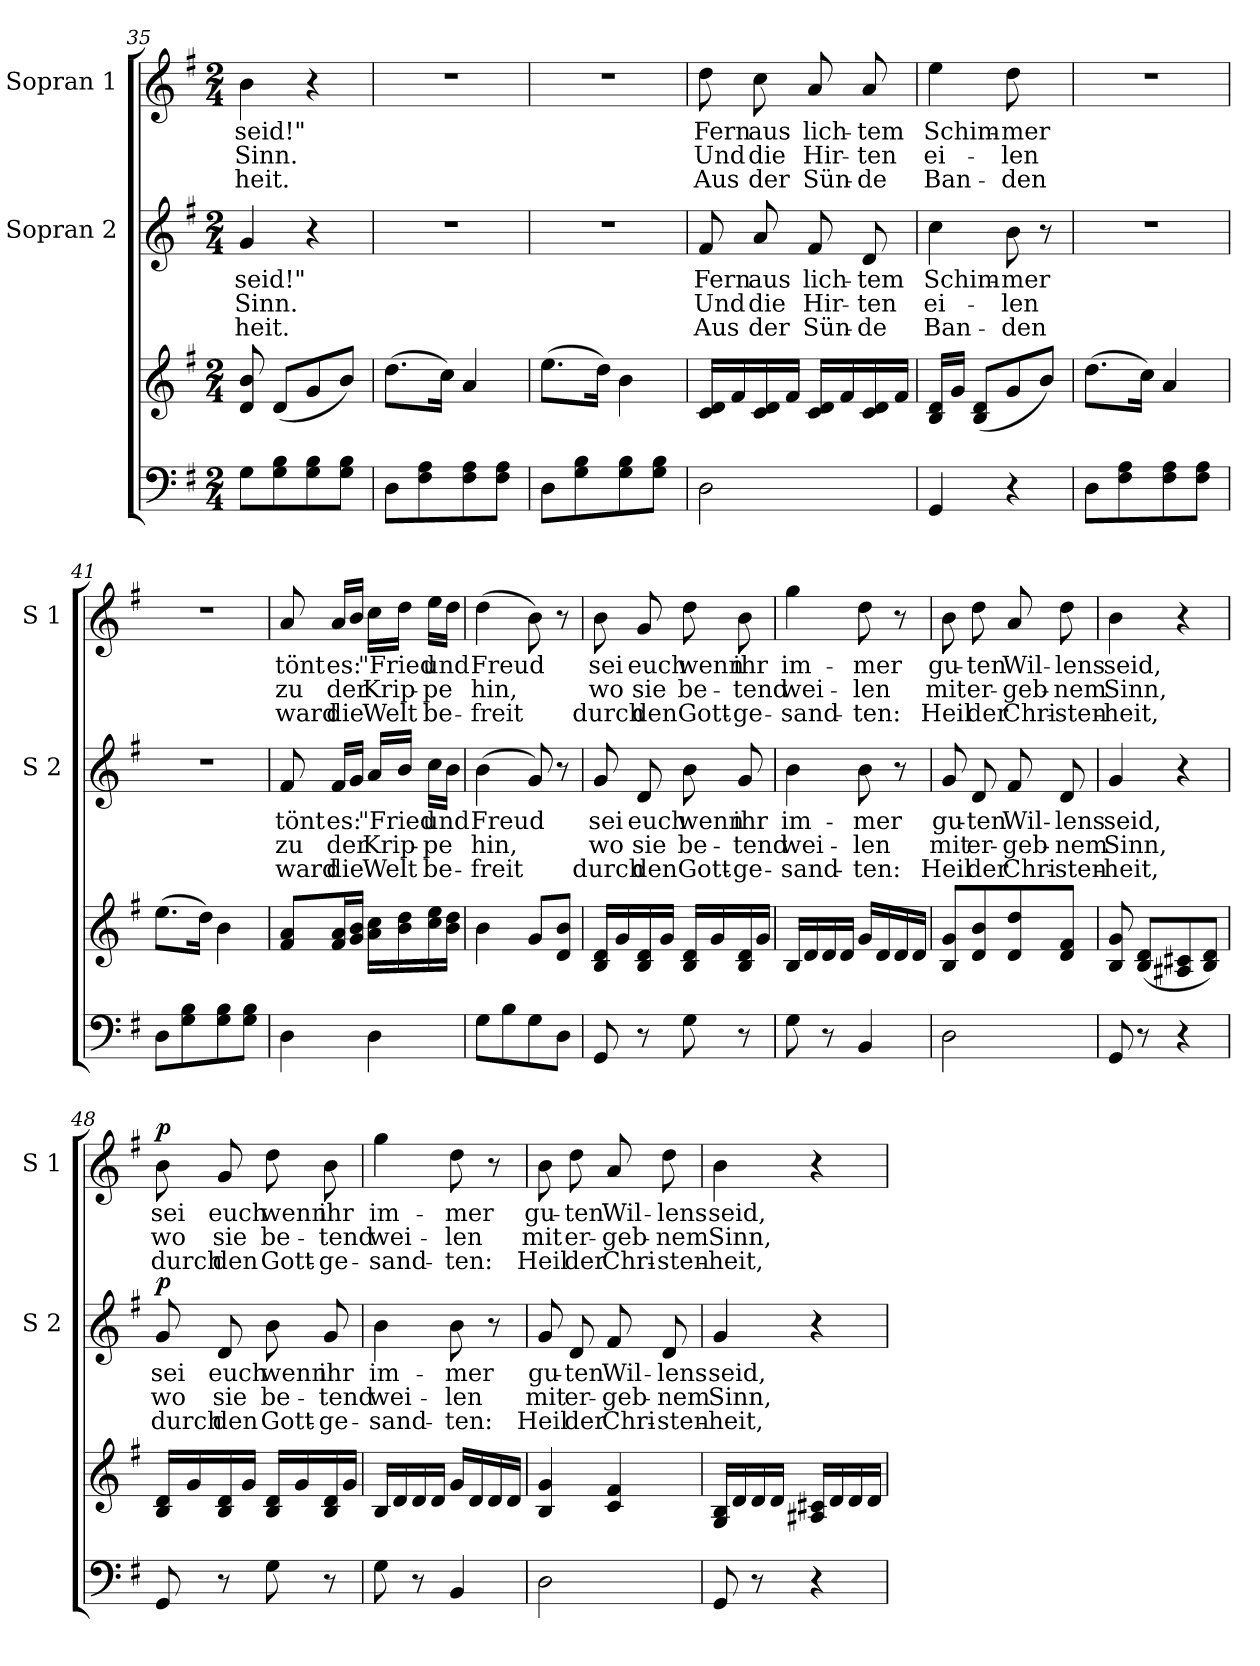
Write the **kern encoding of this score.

**kern	**kern	**kern	**text	**text	**text	**dynam	**kern	**text	**text	**text	**dynam
*part3	*part3	*part2	*part2	*part2	*part2	*part2	*part1	*part1	*part1	*part1	*part1
*staff4	*staff3	*staff2	*staff2	*staff2	*staff2	*staff2	*staff1	*staff1	*staff1	*staff1	*staff1
*	*	*I"Sopran 2	*	*	*	*	*I"Sopran 1	*	*	*	*
*	*	*I'S 2	*	*	*	*	*I'S 1	*	*	*	*
!!LO:PB:g=z
*clefF4	*clefG2	*clefG2	*	*	*	*	*clefG2	*	*	*	*
*k[f#]	*k[f#]	*k[f#]	*	*	*	*	*k[f#]	*	*	*	*
*G:	*G:	*G:	*	*	*	*	*G:	*	*	*	*
*M2/4	*M2/4	*M2/4	*	*	*	*	*M2/4	*	*	*	*
=35	=35	=35	=35	=35	=35	=35	=35	=35	=35	=35	=35
!	!	!	!LO:LY:b	!LO:LY:b	!LO:LY:b	!	!	!LO:LY:b	!LO:LY:b	!LO:LY:b	!
8G\L	8d/ 8b/	4g/	seid!"	Sinn.	-heit.	.	4b\	seid!"	Sinn.	-heit.	.
8G\ 8B\	(<8d/L	.	.	.	.	.	.	.	.	.	.
8G\ 8B\	8g/	4r	.	.	.	.	4r	.	.	.	.
8G\ 8B\J	8b/J)	.	.	.	.	.	.	.	.	.	.
=36	=36	=36	=36	=36	=36	=36	=36	=36	=36	=36	=36
8D\L	(>8.dd\L	2r	.	.	.	.	2r	.	.	.	.
8F#\ 8A\	.	.	.	.	.	.	.	.	.	.	.
.	16cc\Jk)	.	.	.	.	.	.	.	.	.	.
8F#\ 8A\	4a/	.	.	.	.	.	.	.	.	.	.
8F#\ 8A\J	.	.	.	.	.	.	.	.	.	.	.
=37	=37	=37	=37	=37	=37	=37	=37	=37	=37	=37	=37
8D\L	(>8.ee\L	2r	.	.	.	.	2r	.	.	.	.
8G\ 8B\	.	.	.	.	.	.	.	.	.	.	.
.	16dd\Jk)	.	.	.	.	.	.	.	.	.	.
8G\ 8B\	4b\	.	.	.	.	.	.	.	.	.	.
8G\ 8B\J	.	.	.	.	.	.	.	.	.	.	.
=38	=38	=38	=38	=38	=38	=38	=38	=38	=38	=38	=38
!	!	!	!LO:LY:b	!LO:LY:b	!LO:LY:b	!	!	!LO:LY:b	!LO:LY:b	!LO:LY:b	!
2D\	16c/ 16d/LL	8f#/	Fern	Und	Aus	.	8dd\	Fern	Und	Aus	.
.	16f#/	.	.	.	.	.	.	.	.	.	.
!	!	!	!LO:LY:b	!LO:LY:b	!LO:LY:b	!	!	!LO:LY:b	!LO:LY:b	!LO:LY:b	!
.	16c/ 16d/	8a/	aus	die	der	.	8cc\	aus	die	der	.
.	16f#/JJ	.	.	.	.	.	.	.	.	.	.
!	!	!	!LO:LY:b	!LO:LY:b	!LO:LY:b	!	!	!LO:LY:b	!LO:LY:b	!LO:LY:b	!
.	16c/ 16d/LL	8f#/	lich-	Hir-	Sün-	.	8a/	lich-	Hir-	Sün-	.
.	16f#/	.	.	.	.	.	.	.	.	.	.
!	!	!	!LO:LY:b	!LO:LY:b	!LO:LY:b	!	!	!LO:LY:b	!LO:LY:b	!LO:LY:b	!
.	16c/ 16d/	8d/	-tem	-ten	-de	.	8a/	-tem	-ten	-de	.
.	16f#/JJ	.	.	.	.	.	.	.	.	.	.
=39	=39	=39	=39	=39	=39	=39	=39	=39	=39	=39	=39
!	!	!	!LO:LY:b	!LO:LY:b	!LO:LY:b	!	!	!LO:LY:b	!LO:LY:b	!LO:LY:b	!
4GG/	16B/ 16d/LL	4cc\	Schim-	ei-	Ban-	.	4ee\	Schim-	ei-	Ban-	.
.	16g/JJ	.	.	.	.	.	.	.	.	.	.
.	(<8B/ 8d/L	.	.	.	.	.	.	.	.	.	.
!	!	!	!LO:LY:b	!LO:LY:b	!LO:LY:b	!	!	!LO:LY:b	!LO:LY:b	!LO:LY:b	!
4r	8g/	8b\	-mer	-len	-den	.	8dd\	-mer	-len	-den	.
.	8b/J)	8r	.	.	.	.	8ryy	.	.	.	.
=40	=40	=40	=40	=40	=40	=40	=40	=40	=40	=40	=40
8D\L	(>8.dd\L	2r	.	.	.	.	2r	.	.	.	.
8F#\ 8A\	.	.	.	.	.	.	.	.	.	.	.
.	16cc\Jk)	.	.	.	.	.	.	.	.	.	.
8F#\ 8A\	4a/	.	.	.	.	.	.	.	.	.	.
8F#\ 8A\J	.	.	.	.	.	.	.	.	.	.	.
!!LO:LB:g=z
=41	=41	=41	=41	=41	=41	=41	=41	=41	=41	=41	=41
8D\L	(>8.ee\L	2r	.	.	.	.	2r	.	.	.	.
8G\ 8B\	.	.	.	.	.	.	.	.	.	.	.
.	16dd\Jk)	.	.	.	.	.	.	.	.	.	.
8G\ 8B\	4b\	.	.	.	.	.	.	.	.	.	.
8G\ 8B\J	.	.	.	.	.	.	.	.	.	.	.
=42	=42	=42	=42	=42	=42	=42	=42	=42	=42	=42	=42
!	!	!	!LO:LY:b	!LO:LY:b	!LO:LY:b	!	!	!LO:LY:b	!LO:LY:b	!LO:LY:b	!
4D\	8f#/ 8a/L	8f#/	tönt	zu	ward	.	8a/	tönt	zu	ward	.
!	!	!	!LO:LY:b	!LO:LY:b	!LO:LY:b	!	!	!LO:LY:b	!LO:LY:b	!LO:LY:b	!
.	16f#/ 16a/L	16f#/LL	es:	der	die	.	16a/LL	es:	der	die	.
.	16g/ 16b/JJ	16g/JJ	.	.	.	.	16b/JJ	.	.	.	.
!	!	!	!LO:LY:b	!LO:LY:b	!LO:LY:b	!	!	!LO:LY:b	!LO:LY:b	!LO:LY:b	!
4D\	16a\ 16cc\LL	16a/LL	"Fried	Krip-	Welt	.	16cc\LL	"Fried	Krip-	Welt	.
.	16b\ 16dd\	16b/JJ	.	.	.	.	16dd\JJ	.	.	.	.
!	!	!	!LO:LY:b	!LO:LY:b	!LO:LY:b	!	!	!LO:LY:b	!LO:LY:b	!LO:LY:b	!
.	16cc\ 16ee\	16cc\LL	und	-pe	be-	.	16ee\LL	und	-pe	be-	.
.	16b\ 16dd\JJ	16b\JJ	.	.	.	.	16dd\JJ	.	.	.	.
=43	=43	=43	=43	=43	=43	=43	=43	=43	=43	=43	=43
!	!	!	!LO:LY:b	!LO:LY:b	!LO:LY:b	!	!	!LO:LY:b	!LO:LY:b	!LO:LY:b	!
8G\L	4b\	(>4b\	Freud	hin,	-freit	.	(>4dd\	Freud	hin,	-freit	.
8B\	.	.	.	.	.	.	.	.	.	.	.
8G\	8g/L	8g/)	.	.	.	.	8b\)	.	.	.	.
8D\J	8d/ 8b/J	8r	.	.	.	.	8r	.	.	.	.
=44	=44	=44	=44	=44	=44	=44	=44	=44	=44	=44	=44
!	!	!	!LO:LY:b	!LO:LY:b	!LO:LY:b	!	!	!LO:LY:b	!LO:LY:b	!LO:LY:b	!
8GG/	16B/ 16d/LL	8g/	sei	wo	durch	.	8b\	sei	wo	durch	.
.	16g/	.	.	.	.	.	.	.	.	.	.
!	!	!	!LO:LY:b	!LO:LY:b	!LO:LY:b	!	!	!LO:LY:b	!LO:LY:b	!LO:LY:b	!
8r	16B/ 16d/	8d/	euch	sie	den	.	8g/	euch	sie	den	.
.	16g/JJ	.	.	.	.	.	.	.	.	.	.
!	!	!	!LO:LY:b	!LO:LY:b	!LO:LY:b	!	!	!LO:LY:b	!LO:LY:b	!LO:LY:b	!
8G\	16B/ 16d/LL	8b\	wenn	be-	Gott-	.	8dd\	wenn	be-	Gott-	.
.	16g/	.	.	.	.	.	.	.	.	.	.
!	!	!	!LO:LY:b	!LO:LY:b	!LO:LY:b	!	!	!LO:LY:b	!LO:LY:b	!LO:LY:b	!
8r	16B/ 16d/	8g/	ihr	-tend	-ge-	.	8b\	ihr	-tend	-ge-	.
.	16g/JJ	.	.	.	.	.	.	.	.	.	.
!!LO:LB:g=z
=45	=45	=45	=45	=45	=45	=45	=45	=45	=45	=45	=45
!	!	!	!LO:LY:b	!LO:LY:b	!LO:LY:b	!	!	!LO:LY:b	!LO:LY:b	!LO:LY:b	!
8G\	16B/LL	4b\	im-	wei-	-sand-	.	4gg\	im-	wei-	-sand-	.
.	16d/	.	.	.	.	.	.	.	.	.	.
8r	16d/	.	.	.	.	.	.	.	.	.	.
.	16d/JJ	.	.	.	.	.	.	.	.	.	.
!	!	!	!LO:LY:b	!LO:LY:b	!LO:LY:b	!	!	!LO:LY:b	!LO:LY:b	!LO:LY:b	!
4BB/	16g/LL	8b\	-mer	-len	-ten:	.	8dd\	-mer	-len	-ten:	.
.	16d/	.	.	.	.	.	.	.	.	.	.
.	16d/	8r	.	.	.	.	8r	.	.	.	.
.	16d/JJ	.	.	.	.	.	.	.	.	.	.
=46	=46	=46	=46	=46	=46	=46	=46	=46	=46	=46	=46
!	!	!	!LO:LY:b	!LO:LY:b	!LO:LY:b	!	!	!LO:LY:b	!LO:LY:b	!LO:LY:b	!
2D\	8B/ 8g/L	8g/	gu-	mit	Heil	.	8b\	gu-	mit	Heil	.
!	!	!	!LO:LY:b	!LO:LY:b	!LO:LY:b	!	!	!LO:LY:b	!LO:LY:b	!LO:LY:b	!
.	8d/ 8b/	8d/	-ten	er-	der	.	8dd\	-ten	er-	der	.
!	!	!	!LO:LY:b	!LO:LY:b	!LO:LY:b	!	!	!LO:LY:b	!LO:LY:b	!LO:LY:b	!
.	8d/ 8dd/	8f#/	Wil-	-geb-	Chri-	.	8a/	Wil-	-geb-	Chri-	.
!	!	!	!LO:LY:b	!LO:LY:b	!LO:LY:b	!	!	!LO:LY:b	!LO:LY:b	!LO:LY:b	!
.	8d/ 8f#/J	8d/	-lens	-nem	-sten-	.	8dd\	-lens	-nem	-sten-	.
=47	=47	=47	=47	=47	=47	=47	=47	=47	=47	=47	=47
!	!	!	!LO:LY:b	!LO:LY:b	!LO:LY:b	!	!	!LO:LY:b	!LO:LY:b	!LO:LY:b	!
8GG/	8B/ 8g/	4g/	seid,	Sinn,	-heit,	.	4b\	seid,	Sinn,	-heit,	.
8r	(<8B/ 8d/L	.	.	.	.	.	.	.	.	.	.
4r	8A#X/ 8c#X/	4r	.	.	.	.	4r	.	.	.	.
.	8B/ 8d/J)	.	.	.	.	.	.	.	.	.	.
=48	=48	=48	=48	=48	=48	=48	=48	=48	=48	=48	=48
!	!	!	!LO:LY:b	!LO:LY:b	!LO:LY:b	!LO:DY:a	!	!LO:LY:b	!LO:LY:b	!LO:LY:b	!LO:DY:a
8GG/	16B/ 16d/LL	8g/	sei	wo	durch	p	8b\	sei	wo	durch	p
.	16g/	.	.	.	.	.	.	.	.	.	.
!	!	!	!LO:LY:b	!LO:LY:b	!LO:LY:b	!	!	!LO:LY:b	!LO:LY:b	!LO:LY:b	!
8r	16B/ 16d/	8d/	euch	sie	den	.	8g/	euch	sie	den	.
.	16g/JJ	.	.	.	.	.	.	.	.	.	.
!	!	!	!LO:LY:b	!LO:LY:b	!LO:LY:b	!	!	!LO:LY:b	!LO:LY:b	!LO:LY:b	!
8G\	16B/ 16d/LL	8b\	wenn	be-	Gott-	.	8dd\	wenn	be-	Gott-	.
.	16g/	.	.	.	.	.	.	.	.	.	.
!	!	!	!LO:LY:b	!LO:LY:b	!LO:LY:b	!	!	!LO:LY:b	!LO:LY:b	!LO:LY:b	!
8r	16B/ 16d/	8g/	ihr	-tend	-ge-	.	8b\	ihr	-tend	-ge-	.
.	16g/JJ	.	.	.	.	.	.	.	.	.	.
=49	=49	=49	=49	=49	=49	=49	=49	=49	=49	=49	=49
!	!	!	!LO:LY:b	!LO:LY:b	!LO:LY:b	!	!	!LO:LY:b	!LO:LY:b	!LO:LY:b	!
8G\	16B/LL	4b\	im-	wei-	-sand-	.	4gg\	im-	wei-	-sand-	.
.	16d/	.	.	.	.	.	.	.	.	.	.
8r	16d/	.	.	.	.	.	.	.	.	.	.
.	16d/JJ	.	.	.	.	.	.	.	.	.	.
!	!	!	!LO:LY:b	!LO:LY:b	!LO:LY:b	!	!	!LO:LY:b	!LO:LY:b	!LO:LY:b	!
4BB/	16g/LL	8b\	-mer	-len	-ten:	.	8dd\	-mer	-len	-ten:	.
.	16d/	.	.	.	.	.	.	.	.	.	.
.	16d/	8r	.	.	.	.	8r	.	.	.	.
.	16d/JJ	.	.	.	.	.	.	.	.	.	.
!!LO:PB:g=z
=50	=50	=50	=50	=50	=50	=50	=50	=50	=50	=50	=50
!	!	!	!LO:LY:b	!LO:LY:b	!LO:LY:b	!	!	!LO:LY:b	!LO:LY:b	!LO:LY:b	!
2D\	4B/ 4g/	8g/	gu-	mit	Heil	.	8b\	gu-	mit	Heil	.
!	!	!	!LO:LY:b	!LO:LY:b	!LO:LY:b	!	!	!LO:LY:b	!LO:LY:b	!LO:LY:b	!
.	.	8d/	-ten	er-	der	.	8dd\	-ten	er-	der	.
!	!	!	!LO:LY:b	!LO:LY:b	!LO:LY:b	!	!	!LO:LY:b	!LO:LY:b	!LO:LY:b	!
.	4c/ 4f#/	8f#/	Wil-	-geb-	Chri-	.	8a/	Wil-	-geb-	Chri-	.
!	!	!	!LO:LY:b	!LO:LY:b	!LO:LY:b	!	!	!LO:LY:b	!LO:LY:b	!LO:LY:b	!
.	.	8d/	-lens	-nem	-sten-	.	8dd\	-lens	-nem	-sten-	.
=51	=51	=51	=51	=51	=51	=51	=51	=51	=51	=51	=51
!	!	!	!LO:LY:b	!LO:LY:b	!LO:LY:b	!	!	!LO:LY:b	!LO:LY:b	!LO:LY:b	!
8GG/	16G/ 16B/LL	4g/	seid,	Sinn,	-heit,	.	4b\	seid,	Sinn,	-heit,	.
.	16d/	.	.	.	.	.	.	.	.	.	.
8r	16d/	.	.	.	.	.	.	.	.	.	.
.	16d/JJ	.	.	.	.	.	.	.	.	.	.
4r	16A#X/ 16c#X/LL	4r	.	.	.	.	4r	.	.	.	.
.	16d/	.	.	.	.	.	.	.	.	.	.
.	16d/	.	.	.	.	.	.	.	.	.	.
.	16d/JJ	.	.	.	.	.	.	.	.	.	.
=	=	=	=	=	=	=	=	=	=	=	=
*-	*-	*-	*-	*-	*-	*-	*-	*-	*-	*-	*-
